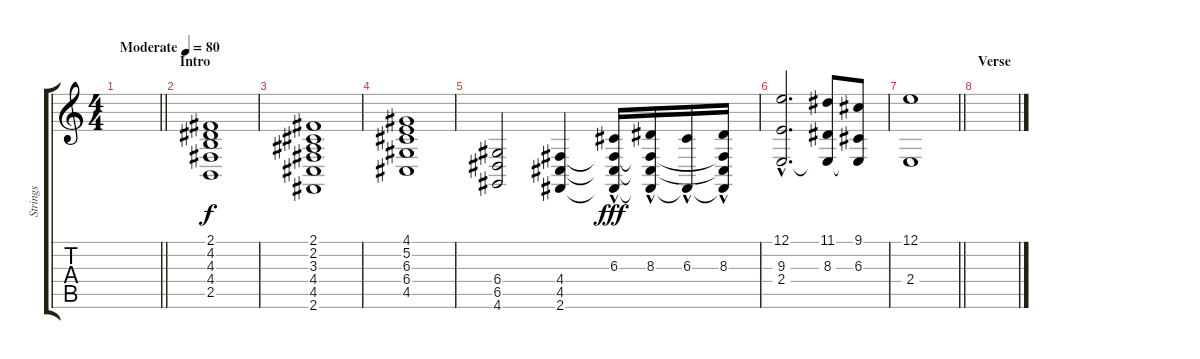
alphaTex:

\track ("Strings" "Strings") {instrument stringensemble1}
\staff {score tabs}
\tuning (E4 B3 G3 D3 A2 E2) {hide}
\ts (4 4)
\tempo (80 "Moderate")
\clef g2
\barLineRight lightlight
\ks c
|
\section ("" "Intro")
(2.1 4.2 4.3 4.4 2.5).1 |
(2.1 2.2 3.3 4.4 4.5 2.6).1 |
(4.1 5.2 6.3 6.4 4.5).1 |
(6.4 6.5 4.6).2 (4.4 4.5 2.6).4 (6.3{hac} 4.4{t} 4.5{t} 2.6{t}).16{dy fff} (8.3{hac} 4.4{t} 4.5{t} 2.6{t}).16 (6.3{hac} 2.6{t}).16 (8.3{hac} 4.4{t} 4.5{t} 2.6{t}).16 |
(12.1 9.3{hac} 2.4).2{d} (11.1 8.3 2.4{t}).8 (9.1 6.3 2.4{t}).8 |
\barLineRight lightlight
(12.1 2.4).1 |
\section ("" "Verse")
